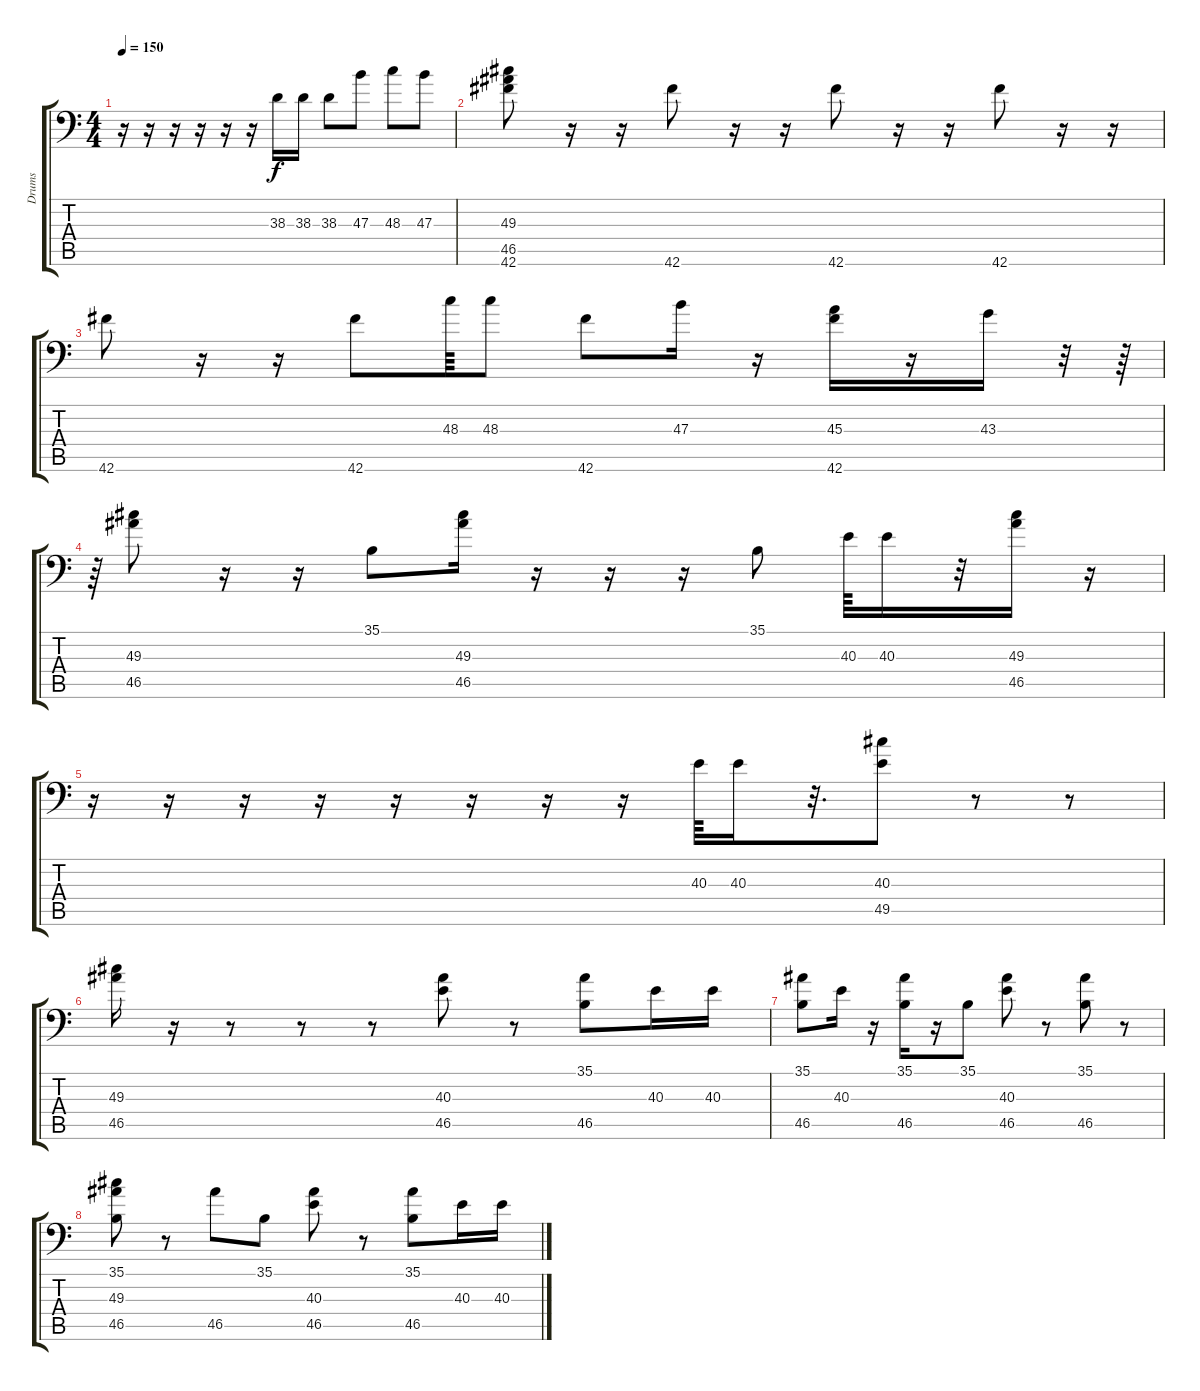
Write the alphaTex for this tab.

\track ("Drums" "Drums") {instrument acousticgrandpiano}
\staff {score tabs}
\tuning (C-1 C-1 C-1 C-1 C-1 C-1) {hide}
\ts (4 4)
\tempo 150
\clef f4
\ks c
r.16{dy f} r.16 r.16 r.16 r.16 r.16 38.3.16 38.3.16 38.3.8 47.3.8 48.3.8 47.3.8 |
(49.3 46.5 42.6).8 r.16 r.16 42.6.8 r.16 r.16 42.6.8 r.16 r.16 42.6.8 r.16 r.16 |
42.6.8 r.16 r.16 42.6.8 48.3.64 48.3.8 42.6.8 47.3.16 r.16 (45.3 42.6).16 r.16 43.3.16 r.32 r.64 |
r.64 (49.3 46.5).8 r.16 r.16 35.1.8 (49.3 46.5).16 r.16 r.16 r.16 35.1.8 40.3.64 40.3.16 r.32 (49.3 46.5).16 r.16 |
r.16 r.16 r.16 r.16 r.16 r.16 r.16 r.16 40.3.64 40.3.16 r.32{d} (40.3 49.5).8 r.8 r.8 |
(49.3 46.5).16 r.16 r.8 r.8 r.8 (40.3 46.5).8 r.8 (35.1 46.5).8 40.3.16 40.3.16 |
(35.1 46.5).8 40.3.16 r.16 (35.1 46.5).16 r.16 35.1.8 (40.3 46.5).8 r.8 (35.1 46.5).8 r.8 |
(35.1 49.3 46.5).8 r.8 46.5.8 35.1.8 (40.3 46.5).8 r.8 (35.1 46.5).8 40.3.16 40.3.16
